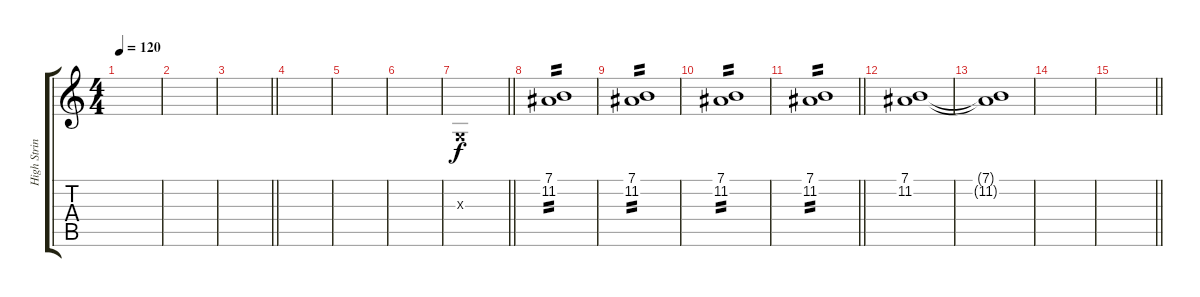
\track ("High Strings Standard" "High Strin") {instrument stringensemble1}
\staff {score tabs}
\tuning (E4 B3 G3 D3 A2 E2) {hide}
\ts (4 4)
\tempo 120
\clef g2
\ks c
|
|
\barLineRight lightlight
|
\section ("" "")
|
|
|
\barLineRight lightlight
0.3{x}.1{volume 0} |
(7.1 11.2).1{tp 2 volume 16} |
(7.1 11.2).1{tp 2} |
(7.1 11.2).1{tp 2} |
\barLineRight lightlight
(7.1 11.2).1{tp 2} |
\section ("" "")
(7.1 11.2).1{volume 14} |
(7.1{t} 11.2{t}).1 |
|
\barLineRight lightlight
